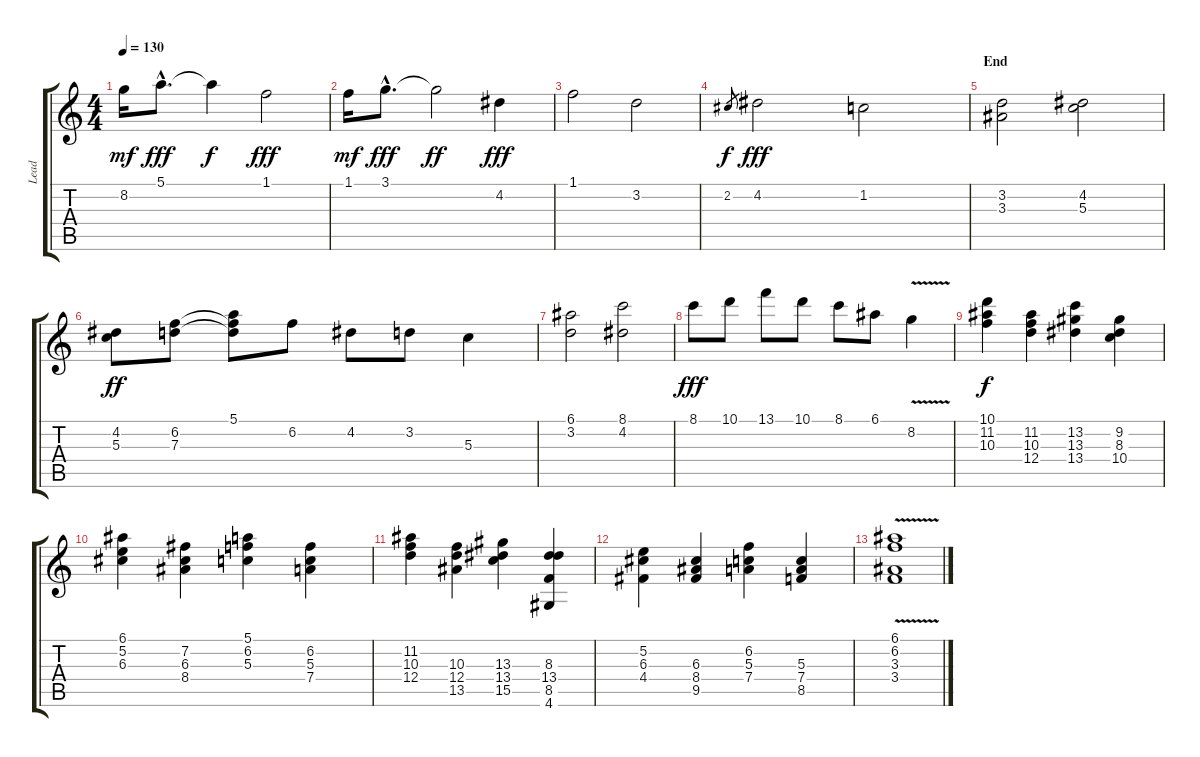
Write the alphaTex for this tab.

\track ("Lead" "Lead") {instrument acousticguitarnylon}
\staff {score tabs}
\tuning (E4 B3 G3 D3 A2 E2) {hide}
\ts (4 4)
\tempo 130
\clef g2
\ks c
8.2.16{dy mf} 5.1{hac}.8{d dy fff} 5.1{t}.4{dy f} 1.1.2{dy fff} |
1.1.16{dy mf} 3.1{hac}.8{d dy fff} 3.1{t}.2{dy ff} 4.2.4{dy fff} |
1.1.2 3.2.2 |
2.2.8{gr dy f} 4.2.2{dy fff} 1.2.2 |
\section ("" "End")
(3.2 3.3).2{instrument acousticguitarnylon} (4.2 5.3).2 |
(4.2 5.3).8{dy ff} (6.2 7.3).8 (5.1 6.2{t} 7.3{t}).8 6.2.8 4.2.8 3.2.8 5.3.4 |
(6.1 3.2).2 (8.1 4.2).2 |
8.1.8{dy fff} 10.1.8 13.1.8 10.1.8 8.1.8 6.1.8 8.2{v}.4 |
(10.1 11.2 10.3).4{dy f} (11.2 10.3 12.4).4 (13.2 13.3 13.4).4 (9.2 8.3 10.4).4 |
(6.1 5.2 6.3).4 (7.2 6.3 8.4).4 (5.1 6.2 5.3).4 (6.2 5.3 7.4).4 |
(11.2 10.3 12.4).4{instrument acousticguitarsteel} (10.3 12.4 13.5).4 (13.3 13.4 15.5).4 (8.3 13.4 8.5 4.6).4 |
(5.2 6.3 4.4).4 (6.3 8.4 9.5).4 (6.2 5.3 7.4).4 (5.3 7.4 8.5).4 |
(6.1{v} 6.2{v} 3.3 3.4).1{instrument acousticguitarnylon}
